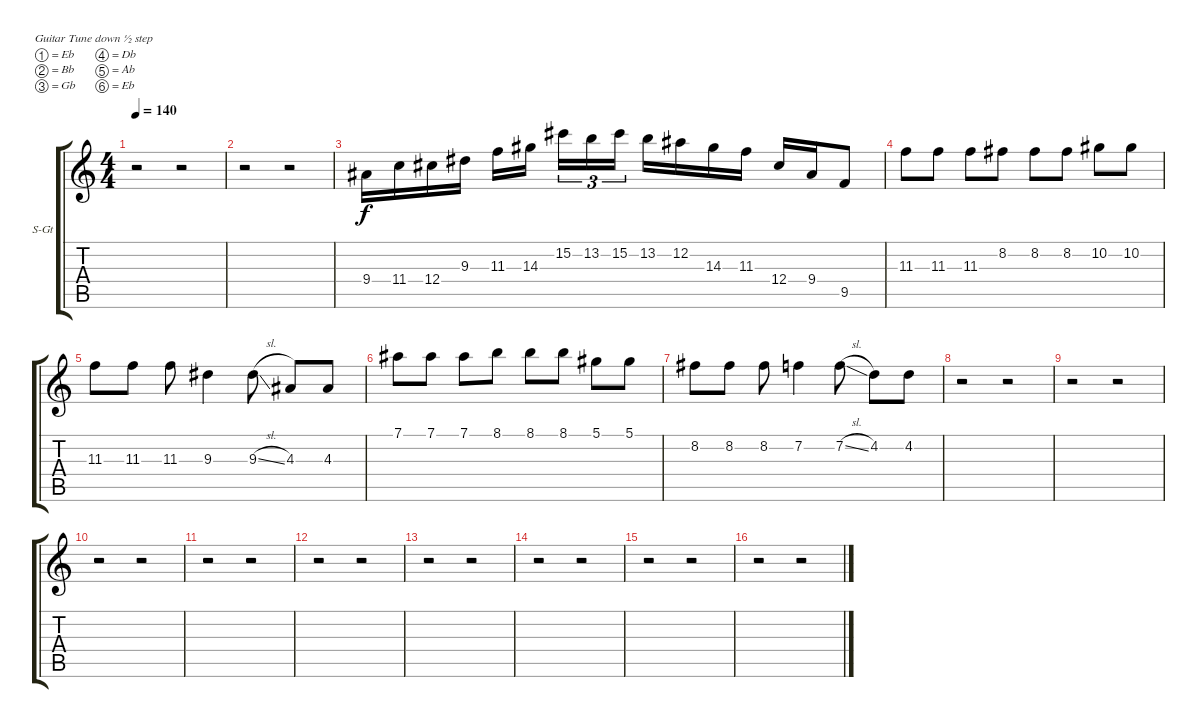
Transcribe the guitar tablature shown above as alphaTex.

\bracketExtendMode groupsimilarinstruments
\firstSystemTrackNameOrientation horizontal
\otherSystemsTrackNameOrientation horizontal
\track ("Дмитрий Иванов / Доп. Гитары" "S-Gt") {instrument taikodrum}
\staff {score tabs}
\tuning (Eb4 Bb3 Gb3 Db3 Ab2 Eb2)
\displaytranspose 12
\ts (4 4)
\tempo 140
\clef g2
\ks c
r.2{dy f} r.2 |
r.2 r.2 |
9.4.16 11.4.16 12.4.16 9.3.16 11.3.16 14.3.16 15.2.16{tu (3 2)} 13.2.16{tu (3 2)} 15.2.16{tu (3 2)} 13.2.16 12.2.16 14.3.16 11.3.16 12.4.16 9.4.16 9.5.8 |
11.3.8 11.3.8 11.3.8 8.2.8 8.2.8 8.2.8 10.2.8 10.2.8 |
11.3.8 11.3.8 11.3.8 9.3.4 9.3{sl}.8 4.3.8 4.3.8 |
7.1.8 7.1.8 7.1.8 8.1.8 8.1.8 8.1.8 5.1.8 5.1.8 |
8.2.8 8.2.8 8.2.8 7.2.4 7.2{sl}.8 4.2.8 4.2.8 |
r.2 r.2 |
r.2 r.2 |
r.2 r.2 |
r.2 r.2 |
r.2 r.2 |
r.2 r.2 |
r.2 r.2 |
r.2 r.2 |
r.2 r.2
